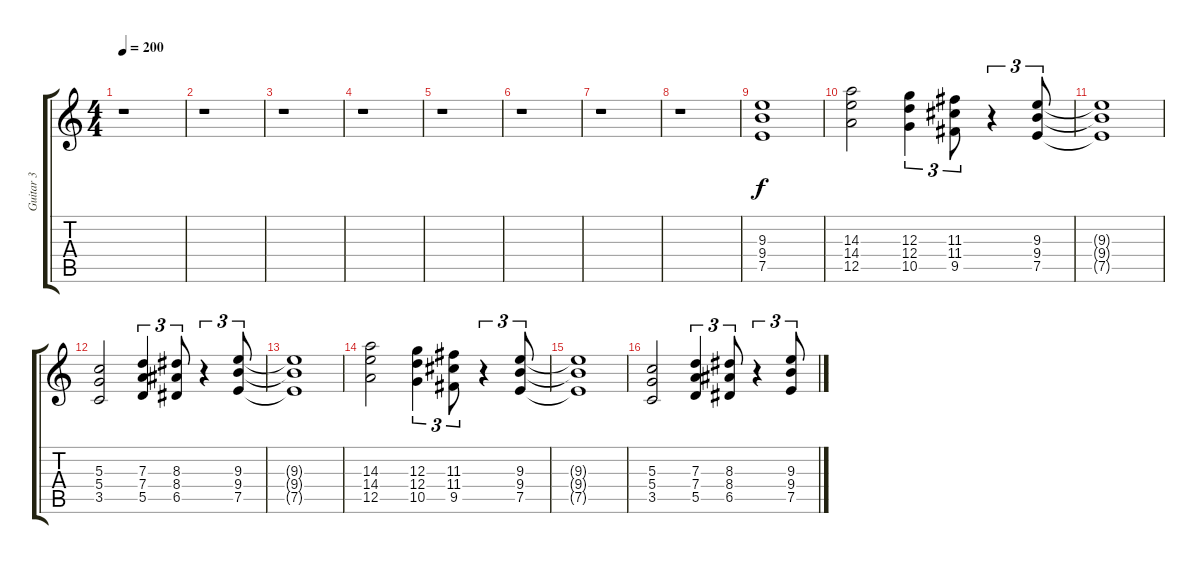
\track ("Guitar 3" "Guitar 3") {instrument distortionguitar}
\staff {score tabs}
\tuning (E4 B3 G3 D3 A2 E2) {hide}
\ts (4 4)
\tempo 200
\clef g2
\ks c
r.1{dy f instrument distortionguitar} |
r.1 |
r.1 |
r.1 |
r.1 |
r.1 |
r.1 |
r.1 |
(9.3 9.4 7.5).1 |
(14.3 14.4 12.5).2 (12.3 12.4 10.5).4{tu (3 2)} (11.3 11.4 9.5).8{tu (3 2)} r.4{tu (3 2)} (9.3 9.4 7.5).8{tu (3 2)} |
(9.3{t} 9.4{t} 7.5{t}).1 |
(5.3 5.4 3.5).2 (7.3 7.4 5.5).4{tu (3 2)} (8.3 8.4 6.5).8{tu (3 2)} r.4{tu (3 2)} (9.3 9.4 7.5).8{tu (3 2)} |
(9.3{t} 9.4{t} 7.5{t}).1 |
(14.3 14.4 12.5).2 (12.3 12.4 10.5).4{tu (3 2)} (11.3 11.4 9.5).8{tu (3 2)} r.4{tu (3 2)} (9.3 9.4 7.5).8{tu (3 2)} |
(9.3{t} 9.4{t} 7.5{t}).1 |
(5.3 5.4 3.5).2 (7.3 7.4 5.5).4{tu (3 2)} (8.3 8.4 6.5).8{tu (3 2)} r.4{tu (3 2)} (9.3 9.4 7.5).8{tu (3 2)}
